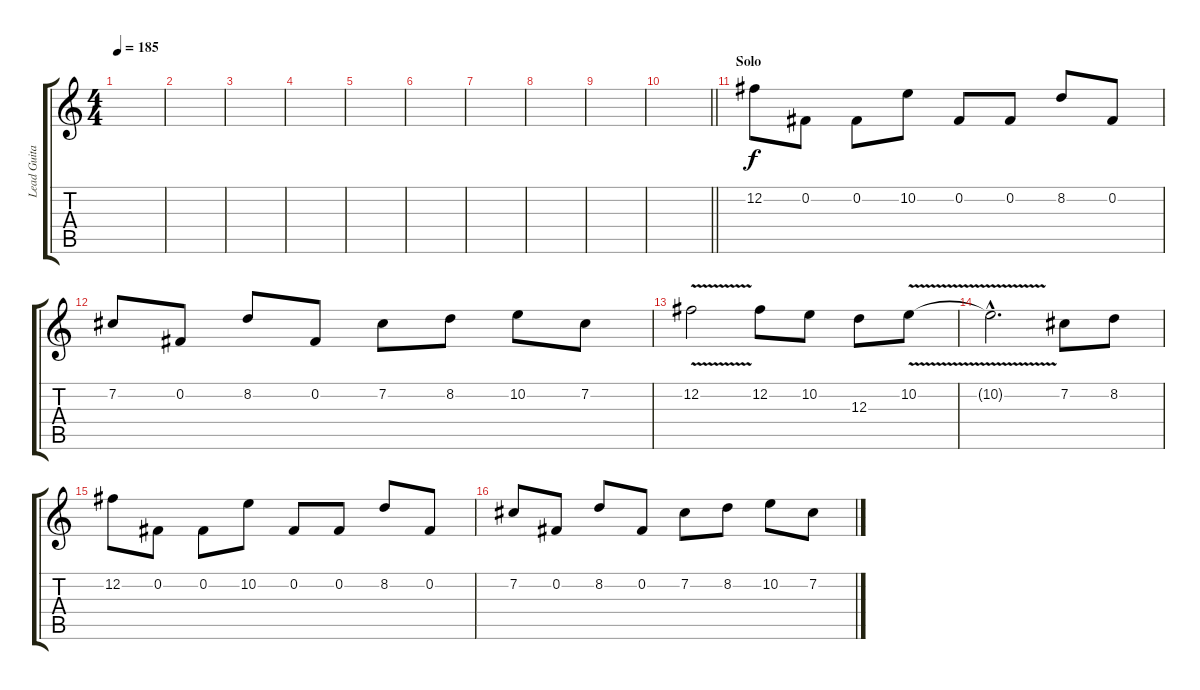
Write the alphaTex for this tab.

\track ("Lead Guitar" "Lead Guita") {instrument distortionguitar}
\staff {score tabs}
\tuning (B3 Gb3 D3 A2 E2 B1) {hide}
\ts (4 4)
\tempo 185
\clef g2
\ks c
|
|
|
|
|
|
|
|
|
\barLineRight lightlight
|
\section ("" "Solo")
12.2.8 0.2.8 0.2.8 10.2.8 0.2.8 0.2.8 8.2.8 0.2.8 |
7.2.8 0.2.8 8.2.8 0.2.8 7.2.8 8.2.8 10.2.8 7.2.8 |
12.2{v}.2 12.2.8 10.2.8 12.3.8 10.2{v}.8 |
10.2{hac t}.2{d} 7.2.8 8.2.8 |
12.2.8 0.2.8 0.2.8 10.2.8 0.2.8 0.2.8 8.2.8 0.2.8 |
7.2.8 0.2.8 8.2.8 0.2.8 7.2.8 8.2.8 10.2.8 7.2.8
